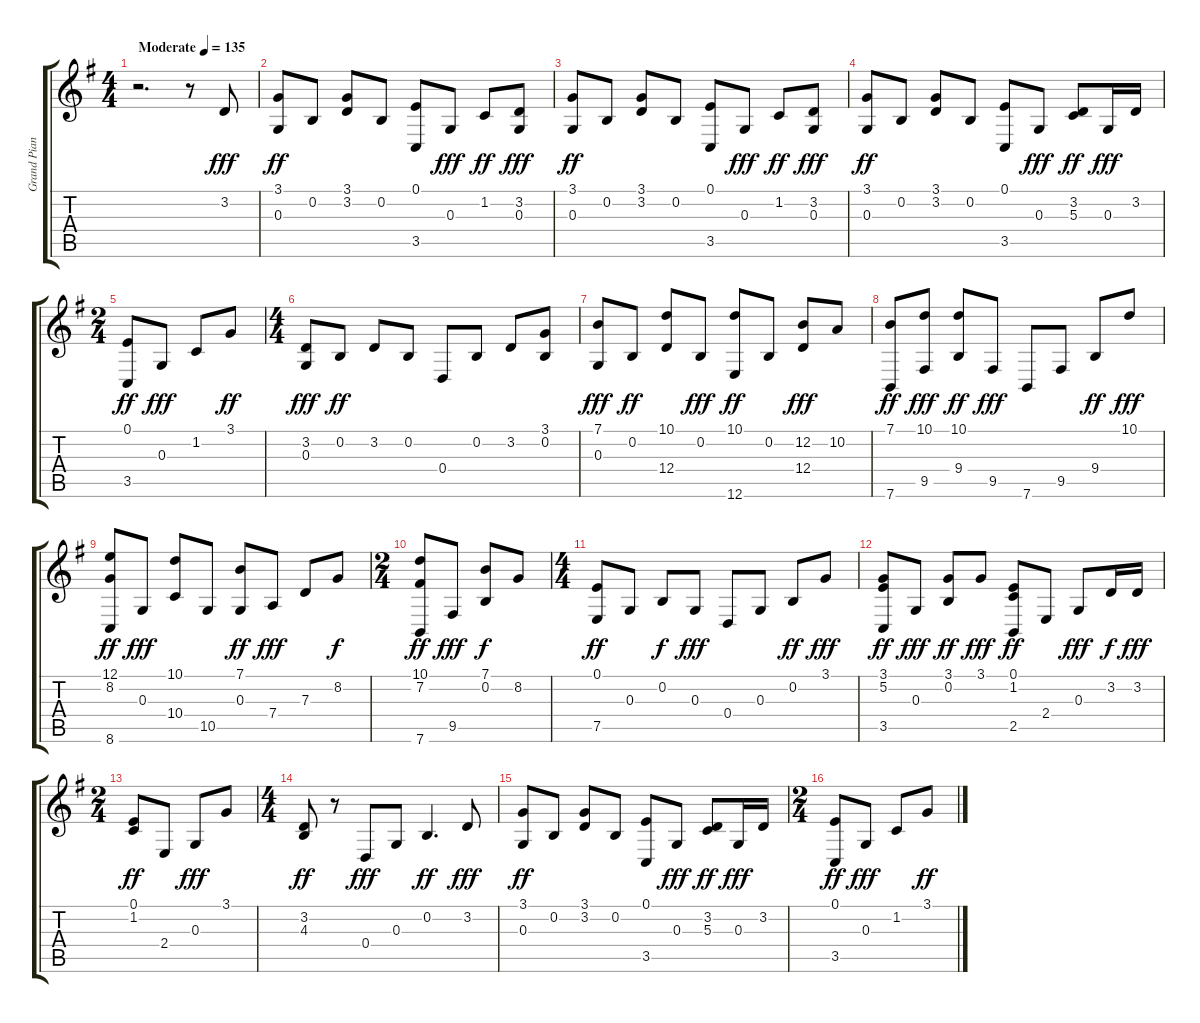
\track ("Grand Piano" "Grand Pian") {instrument acousticgrandpiano}
\staff {score tabs}
\tuning (E4 B3 G3 D3 A2 E2) {hide}
\ts (4 4)
\tempo (135 "Moderate")
\clef g2
\ks g
r.2{d dy fff instrument acousticgrandpiano} r.8 3.2.8 |
(3.1 0.3).8{dy ff} 0.2.8 (3.1 3.2).8 0.2.8 (0.1 3.5).8 0.3.8{dy fff} 1.2.8{dy ff} (3.2 0.3).8{dy fff} |
(3.1 0.3).8{dy ff} 0.2.8 (3.1 3.2).8 0.2.8 (0.1 3.5).8 0.3.8{dy fff} 1.2.8{dy ff} (3.2 0.3).8{dy fff} |
(3.1 0.3).8{dy ff} 0.2.8 (3.1 3.2).8 0.2.8 (0.1 3.5).8 0.3.8{dy fff} (3.2 5.3).8{dy ff} 0.3.16{dy fff} 3.2.16 |
\ts (2 4)
(0.1 3.5).8{dy ff} 0.3.8{dy fff} 1.2.8 3.1.8{dy ff} |
\ts (4 4)
(3.2 0.3).8{dy fff} 0.2.8{dy ff} 3.2.8 0.2.8 0.4.8 0.2.8 3.2.8 (3.1 0.2).8 |
(7.1 0.3).8{dy fff} 0.2.8{dy ff} (10.1 12.4).8 0.2.8{dy fff} (10.1 12.6).8{dy ff} 0.2.8 (12.2 12.4).8{dy fff} 10.2.8 |
(7.1 7.6).8{dy ff} (10.1 9.5).8{dy fff} (10.1 9.4).8{dy ff} 9.5.8{dy fff} 7.6.8 9.5.8 9.4.8{dy ff} 10.1.8{dy fff} |
(12.1 8.2 8.6).8{dy ff} 0.3.8{dy fff} (10.1 10.4).8 10.5.8 (7.1 0.3).8{dy ff} 7.4.8{dy fff} 7.3.8 8.2.8{dy f} |
\ts (2 4)
(10.1 7.2 7.6).8{dy ff} 9.5.8{dy fff} (7.1 0.2).8{dy f} 8.2.8 |
\ts (4 4)
(0.1 7.5).8{dy ff} 0.3.8 0.2.8{dy f} 0.3.8{dy fff} 0.4.8 0.3.8 0.2.8{dy ff} 3.1.8{dy fff} |
(3.1 5.2 3.5).8{dy ff} 0.3.8{dy fff} (3.1 0.2).8{dy ff} 3.1.8{dy fff} (0.1 1.2 2.5).8{dy ff} 2.4.8 0.3.8{dy fff} 3.2.16{dy f} 3.2.16{dy fff} |
\ts (2 4)
(0.1 1.2).8{dy ff} 2.4.8 0.3.8{dy fff} 3.1.8 |
\ts (4 4)
(3.2 4.3).8{dy ff} r.8 0.4.8{dy fff} 0.3.8 0.2.4{d dy ff} 3.2.8{dy fff} |
(3.1 0.3).8{dy ff} 0.2.8 (3.1 3.2).8 0.2.8 (0.1 3.5).8 0.3.8{dy fff} (3.2 5.3).8{dy ff} 0.3.16{dy fff} 3.2.16 |
\ts (2 4)
(0.1 3.5).8{dy ff} 0.3.8{dy fff} 1.2.8 3.1.8{dy ff}
